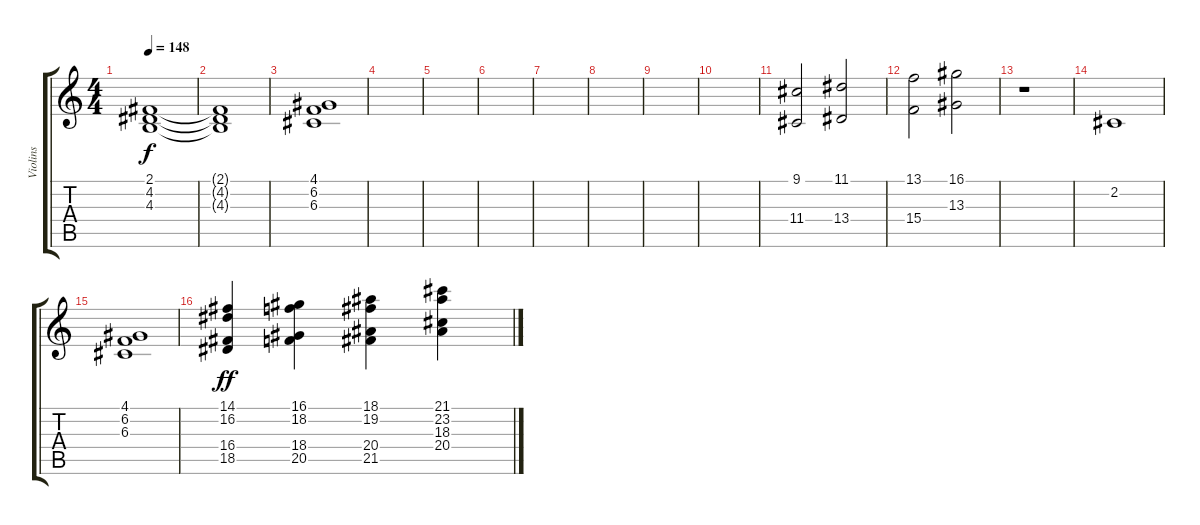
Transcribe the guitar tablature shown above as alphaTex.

\track ("Violins" "Violins") {instrument stringensemble1}
\staff {score tabs}
\tuning (E4 B3 G3 D3 A2 E2) {hide}
\ts (4 4)
\tempo 148
\clef g2
\ks c
(2.1 4.2 4.3).1{dy f} |
(2.1{t} 4.2{t} 4.3{t}).1 |
(4.1 6.2 6.3).1 |
|
|
|
|
|
|
|
(9.1 11.4).2 (11.1 13.4).2 |
(13.1 15.4).2 (16.1 13.3).2 |
r.1 |
2.2.1 |
(4.1 6.2 6.3).1 |
(14.1 16.2 16.4 18.5).4{dy ff} (16.1 18.2 18.4 20.5).4 (18.1 19.2 20.4 21.5).4 (21.1 23.2 18.3 20.4).4
